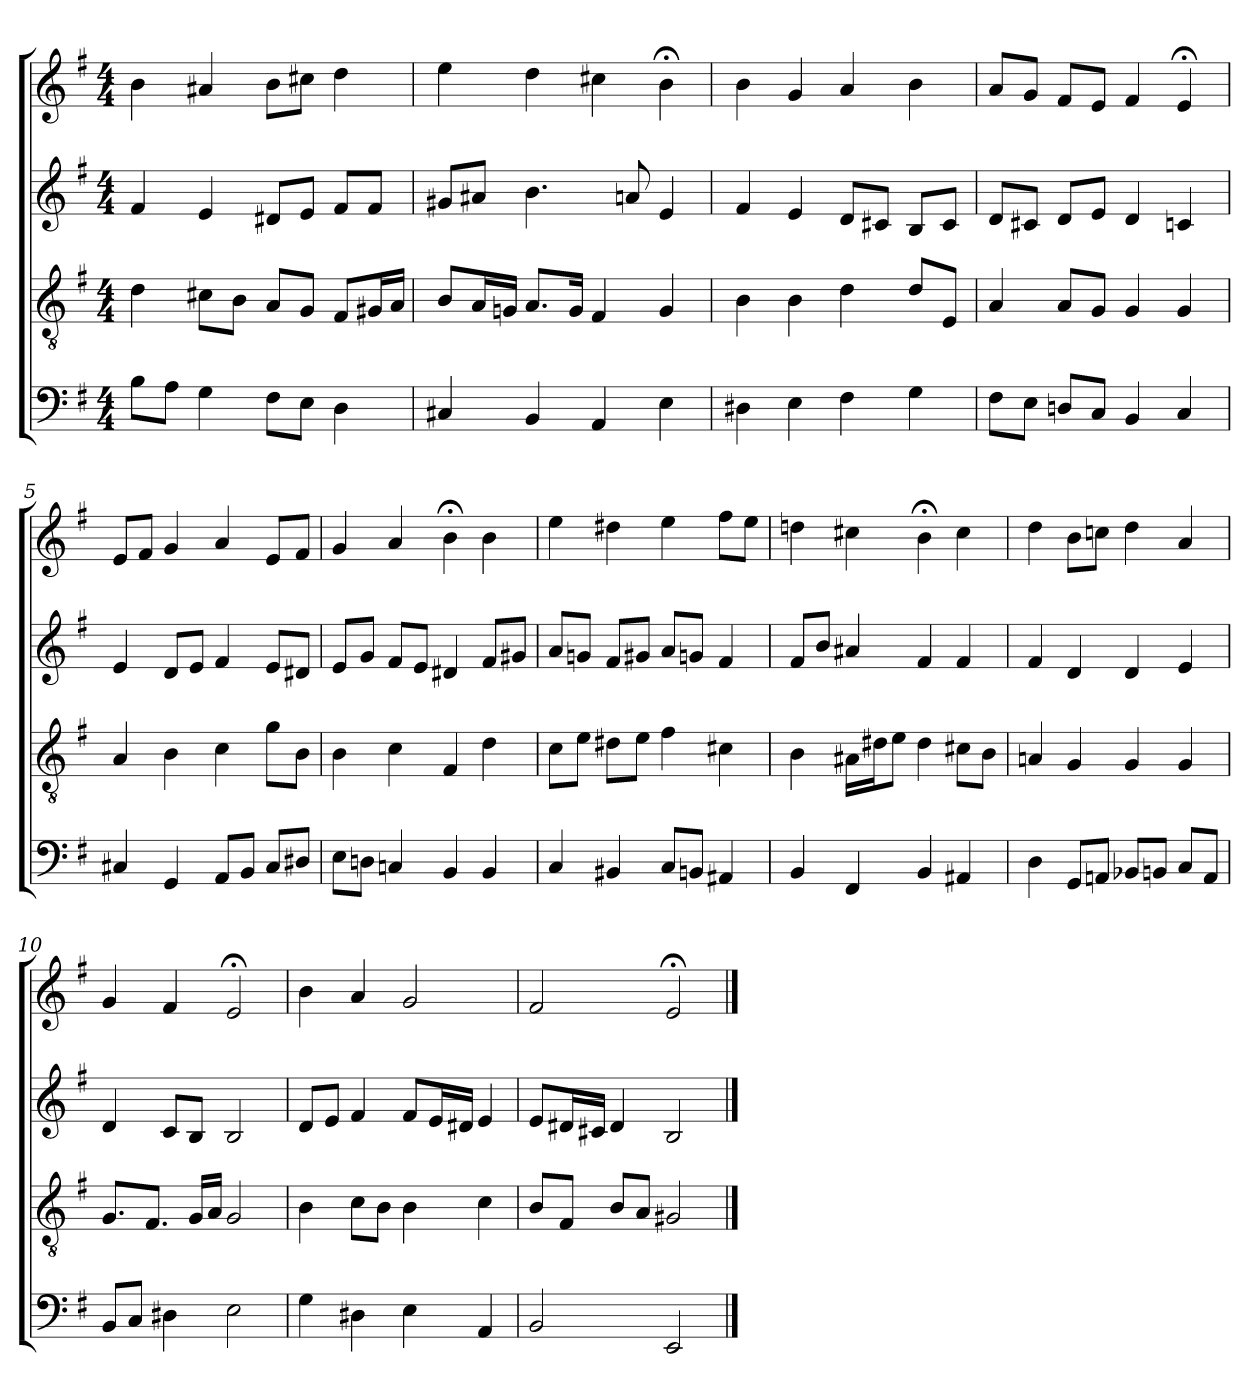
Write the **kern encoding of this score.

**kern	**kern	**kern	**kern
*part4	*part3	*part2	*part1
*staff4	*staff3	*staff2	*staff1
*clefF4	*clefGv2	*clefG2	*clefG2
*k[f#]	*k[f#]	*k[f#]	*k[f#]
*M4/4	*M4/4	*M4/4	*M4/4
=1	=1	=1	=1
8B\L	4d\	4f#/	4b\
8A\J	.	.	.
4G\	8c#X\L	4e/	4a#X/
.	8B\J	.	.
8F#\L	8A/L	8d#X/L	8b\L
8E\J	8G/J	8e/J	8cc#X\J
4D\	8F#/L	8f#/L	4dd\
.	16G#X/L	8f#/J	.
.	16A/JJ	.	.
=2	=2	=2	=2
4C#X/	8B/L	8g#X/L	4ee\
.	16A/L	8a#X/J	.
.	16Gn/JJ	.	.
4BB/	8.A/L	4.b\	4dd\
.	16G/Jk	.	.
4AA/	4F#/	.	4cc#X\
.	.	8an/	.
4E\	4G/	4e/	4b;\
=3	=3	=3	=3
4D#X\	4B\	4f#/	4b\
4E\	4B\	4e/	4g/
4F#\	4d\	8d/L	4a/
.	.	8c#X/J	.
4G\	8d/L	8B/L	4b\
.	8E/J	8c#/J	.
=4	=4	=4	=4
8F#\L	4A/	8d/L	8a/L
8E\J	.	8c#X/J	8g/J
8Dn/L	8A/L	8d/L	8f#/L
8C/J	8G/J	8e/J	8e/J
4BB/	4G/	4d/	4f#/
4C/	4G/	4cn/	4e;/
!!LO:LB:g=z
=5	=5	=5	=5
4C#X/	4A/	4e/	8e/L
.	.	.	8f#/J
4GG/	4B\	8d/L	4g/
.	.	8e/J	.
8AA/L	4c\	4f#/	4a/
8BB/J	.	.	.
8C#/L	8g\L	8e/L	8e/L
8D#X/J	8B\J	8d#X/J	8f#/J
=6	=6	=6	=6
8E\L	4B\	8e/L	4g/
8Dn\J	.	8g/J	.
4Cn/	4c\	8f#/L	4a/
.	.	8e/J	.
4BB/	4F#/	4d#X/	4b;\
4BB/	4d\	8f#/L	4b\
.	.	8g#X/J	.
=7	=7	=7	=7
4C/	8c\L	8a/L	4ee\
.	8e\J	8gn/J	.
4BB#X/	8d#X\L	8f#/L	4dd#X\
.	8e\J	8g#X/J	.
8C/L	4f#\	8a/L	4ee\
8BBn/J	.	8gn/J	.
4AA#X/	4c#X\	4f#/	8ff#\L
.	.	.	8ee\J
=8	=8	=8	=8
4BB/	4B\	8f#/L	4ddn\
.	.	8b/J	.
4FF#/	16A#X\LL	4a#X/	4cc#X\
.	16d#X\J	.	.
.	8e\J	.	.
4BB/	4d#\	4f#/	4b;\
4AA#X/	8c#X\L	4f#/	4cc#\
.	8B\J	.	.
!!LO:LB:g=z
=9	=9	=9	=9
4D\	4An/	4f#/	4dd\
8GG/L	4G/	4d/	8b\L
8AAn/J	.	.	8ccn\J
8BB-X/L	4G/	4d/	4dd\
8BBn/J	.	.	.
8C/L	4G/	4e/	4a/
8AA/J	.	.	.
=10	=10	=10	=10
8BB/L	8.G/L	4d/	4g/
8C/J	.	.	.
.	8.F#/J	.	.
4D#X\	.	8c/L	4f#/
.	16G/LL	8B/J	.
.	16A/JJ	.	.
2E\	2G/	2B/	2e;/
=11	=11	=11	=11
4G\	4B\	8d/L	4b\
.	.	8e/J	.
4D#X\	8c\L	4f#/	4a/
.	8B\J	.	.
4E\	4B\	8f#/L	2g/
.	.	16e/L	.
.	.	16d#X/JJ	.
4AA/	4c\	4e/	.
=12	=12	=12	=12
2BB/	8B/L	8e/L	2f#/
.	8F#/J	16d#X/L	.
.	.	16c#X/JJ	.
.	8B/L	4d#/	.
.	8A/J	.	.
2EE/	2G#X/	2B/	2e;/
==	==	==	==
*-	*-	*-	*-
